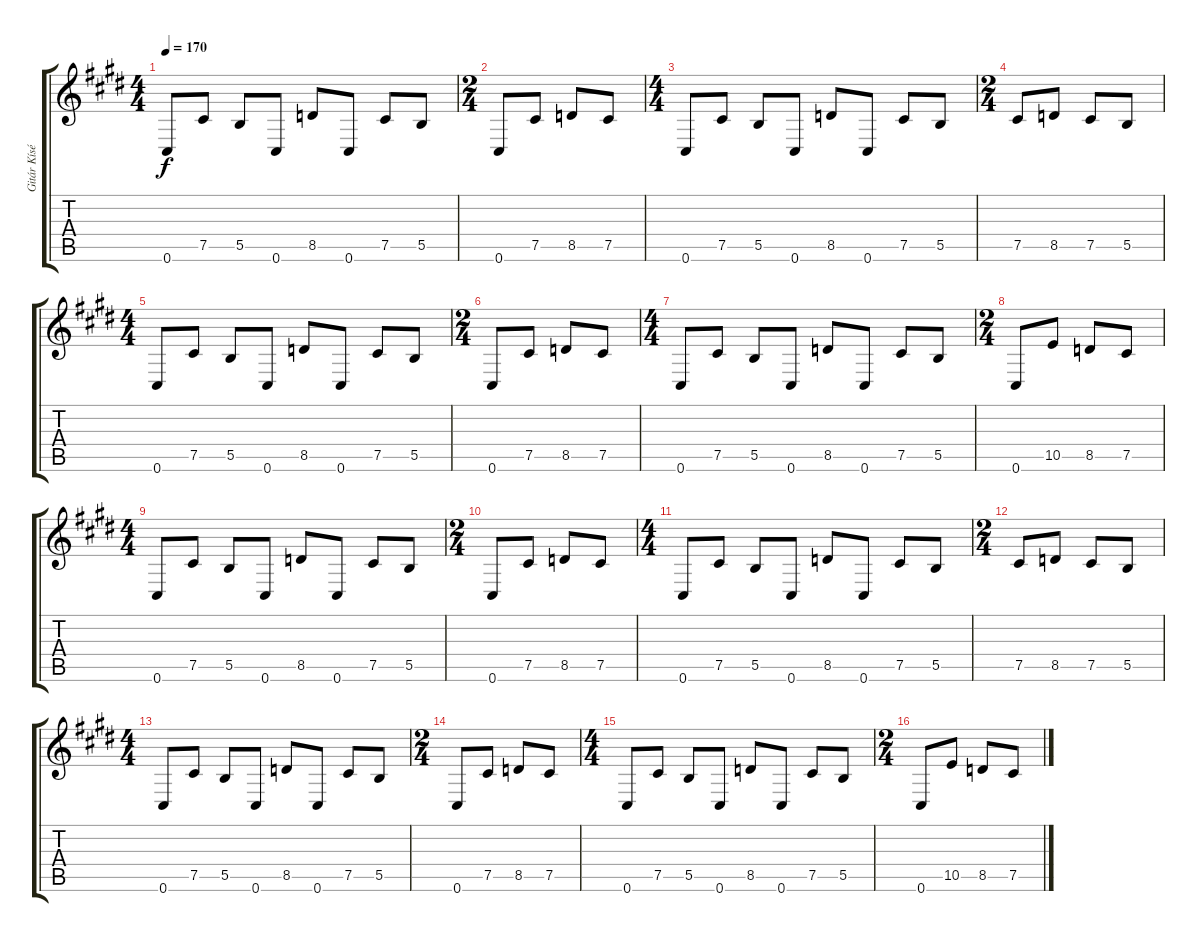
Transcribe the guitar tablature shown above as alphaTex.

\track ("Gitár Kíséret 1" "Gitár Kísé") {instrument distortionguitar}
\staff {score tabs}
\tuning (Db4 Ab3 E3 B2 Gb2 Db2) {hide}
\ts (4 4)
\tempo 170
\clef g2
\ks c#minor
0.6.8{dy f} 7.5.8 5.5.8 0.6.8 8.5.8 0.6.8 7.5.8 5.5.8 |
\ts (2 4)
0.6.8 7.5.8 8.5.8 7.5.8 |
\ts (4 4)
0.6.8 7.5.8 5.5.8 0.6.8 8.5.8 0.6.8 7.5.8 5.5.8 |
\ts (2 4)
7.5.8 8.5.8 7.5.8 5.5.8 |
\ts (4 4)
0.6.8 7.5.8 5.5.8 0.6.8 8.5.8 0.6.8 7.5.8 5.5.8 |
\ts (2 4)
0.6.8 7.5.8 8.5.8 7.5.8 |
\ts (4 4)
0.6.8 7.5.8 5.5.8 0.6.8 8.5.8 0.6.8 7.5.8 5.5.8 |
\ts (2 4)
0.6.8 10.5.8 8.5.8 7.5.8 |
\ts (4 4)
0.6.8 7.5.8 5.5.8 0.6.8 8.5.8 0.6.8 7.5.8 5.5.8 |
\ts (2 4)
0.6.8 7.5.8 8.5.8 7.5.8 |
\ts (4 4)
0.6.8 7.5.8 5.5.8 0.6.8 8.5.8 0.6.8 7.5.8 5.5.8 |
\ts (2 4)
7.5.8 8.5.8 7.5.8 5.5.8 |
\ts (4 4)
0.6.8 7.5.8 5.5.8 0.6.8 8.5.8 0.6.8 7.5.8 5.5.8 |
\ts (2 4)
0.6.8 7.5.8 8.5.8 7.5.8 |
\ts (4 4)
0.6.8 7.5.8 5.5.8 0.6.8 8.5.8 0.6.8 7.5.8 5.5.8 |
\ts (2 4)
0.6.8 10.5.8 8.5.8 7.5.8
